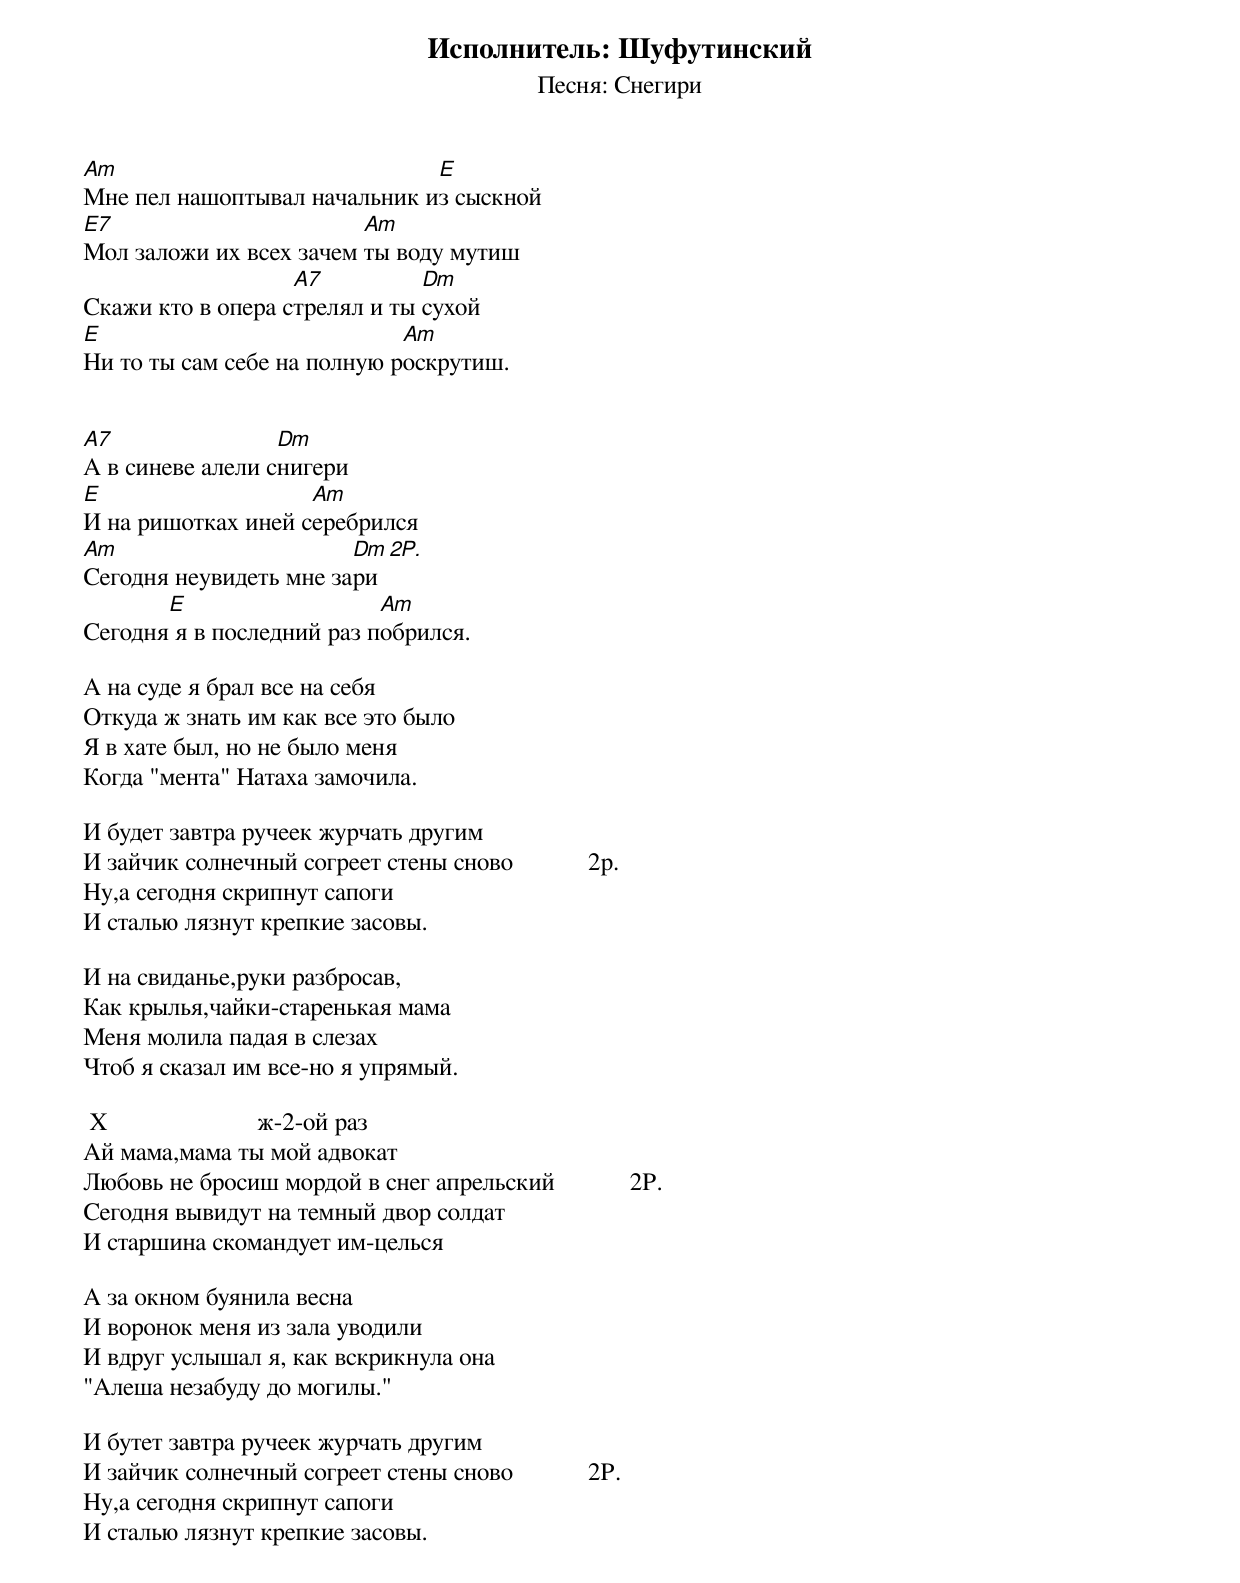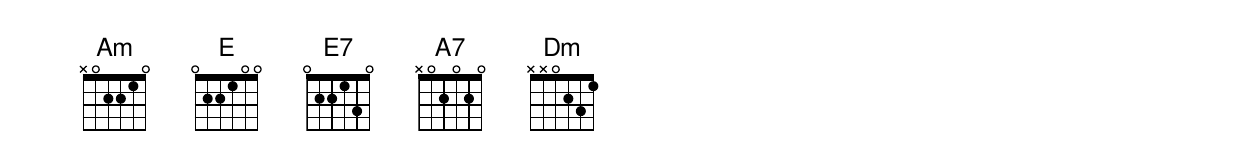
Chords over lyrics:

Исполнитель: Шуфутинский
Песня: Снегири

Am                            E
Мне пел нашоптывал начальник из сыскной
E7                       Am
Мол заложи их всех зачем ты воду мутиш
                   A7          Dm
Скажи кто в опера стрелял и ты сухой
E                            Am
Ни то ты сам себе на полную роскрутиш.


A7                Dm
А в синеве алели снигери
E                   Am
И на ришотках иней серебрился
Am                      Dm                     2Р.
Сегодня неувидеть мне зари
       E                   Am
Сегодня я в последний раз побрился.

А на суде я брал все на себя
Откуда ж знать им как все это было
Я в хате был, но не было меня
Когда "мента" Натаха замочила.

И будет завтра ручеек журчать другим
И зайчик солнечный согреет стены сново            2р.
Ну,а сегодня скрипнут сапоги
И сталью лязнут крепкие засовы.

И на свиданье,руки разбросав,
Как крылья,чайки-старенькая мама
Меня молила падая в слезах
Чтоб я сказал им все-но я упрямый.

 Х                        ж-2-ой раз
Ай мама,мама ты мой адвокат
Любовь не бросиш мордой в снег апрельский            2Р.
Сегодня вывидут на темный двор солдат
И старшина скомандует им-целься

А за окном буянила весна
И воронок меня из зала уводили
И вдруг услышал я, как вскрикнула она
"Алеша незабуду до могилы."

И бутет завтра ручеек журчать другим
И зайчик солнечный согреет стены сново            2Р.
Ну,а сегодня скрипнут сапоги
И сталью лязнут крепкие засовы.
